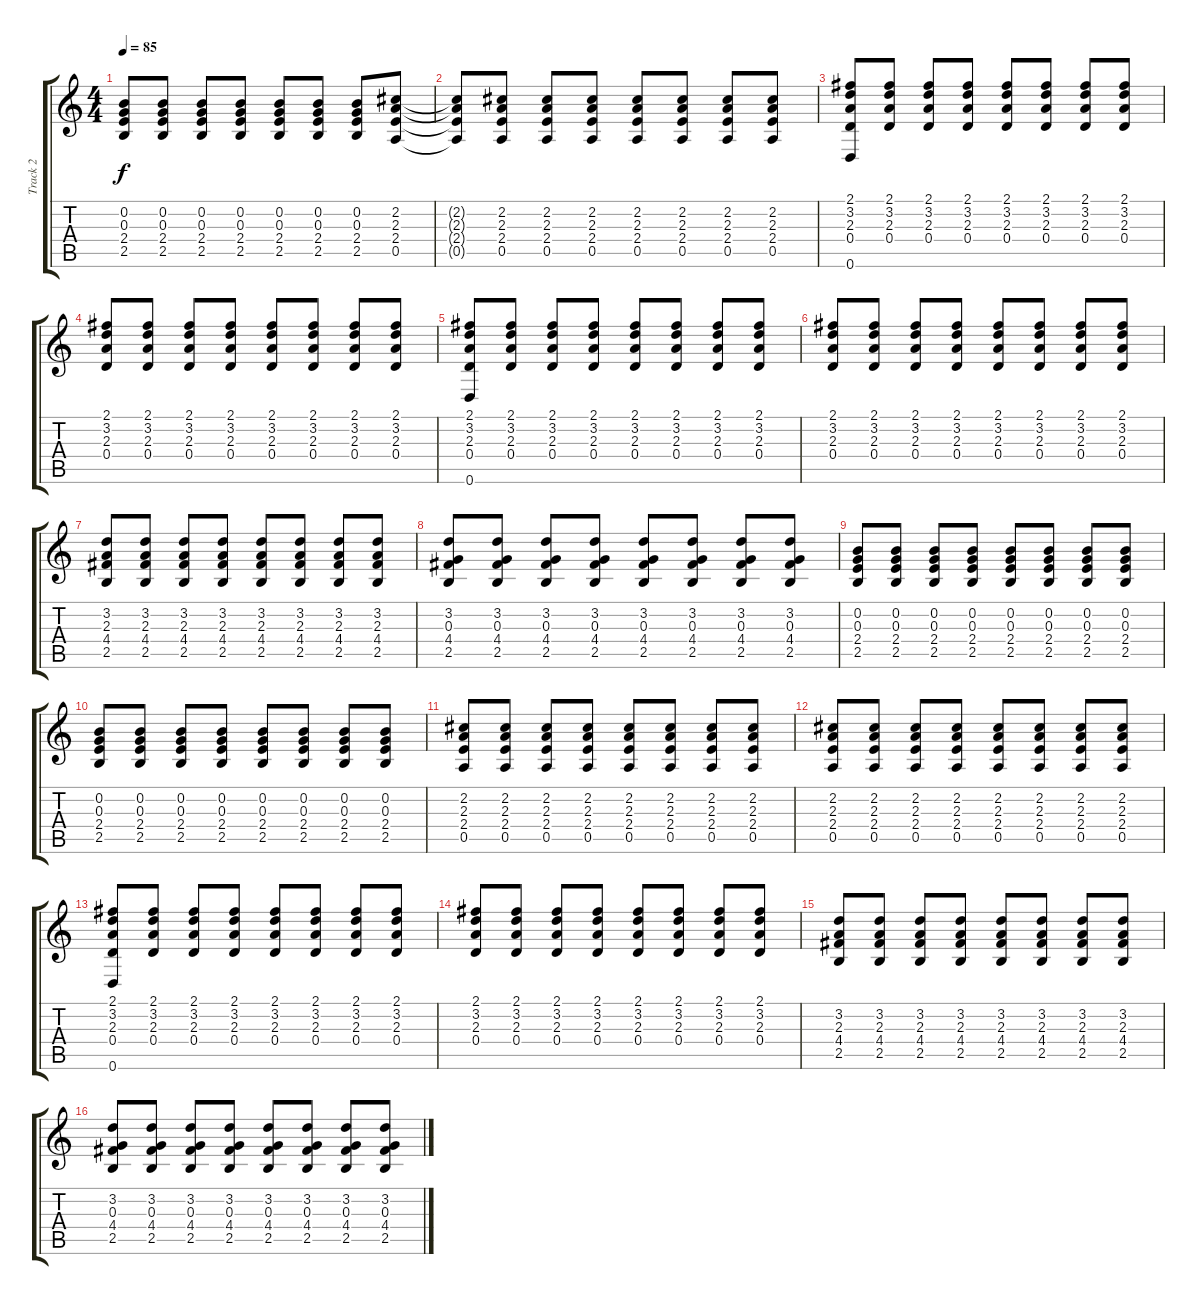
\track ("Track 2" "Track 2") {instrument acousticguitarsteel}
\staff {score tabs}
\tuning (E4 B3 G3 D3 A2 D2) {hide}
\ts (4 4)
\tempo 85
\clef g2
\ks c
(0.2 0.3 2.4 2.5).8{dy f} (0.2 0.3 2.4 2.5).8 (0.2 0.3 2.4 2.5).8 (0.2 0.3 2.4 2.5).8 (0.2 0.3 2.4 2.5).8 (0.2 0.3 2.4 2.5).8 (0.2 0.3 2.4 2.5).8 (2.2 2.3 2.4 0.5).8 |
(2.2{t} 2.3{t} 2.4{t} 0.5{t}).8 (2.2 2.3 2.4 0.5).8 (2.2 2.3 2.4 0.5).8 (2.2 2.3 2.4 0.5).8 (2.2 2.3 2.4 0.5).8 (2.2 2.3 2.4 0.5).8 (2.2 2.3 2.4 0.5).8 (2.2 2.3 2.4 0.5).8 |
(2.1 3.2 2.3 0.4 0.6).8 (2.1 3.2 2.3 0.4).8 (2.1 3.2 2.3 0.4).8 (2.1 3.2 2.3 0.4).8 (2.1 3.2 2.3 0.4).8 (2.1 3.2 2.3 0.4).8 (2.1 3.2 2.3 0.4).8 (2.1 3.2 2.3 0.4).8 |
(2.1 3.2 2.3 0.4).8 (2.1 3.2 2.3 0.4).8 (2.1 3.2 2.3 0.4).8 (2.1 3.2 2.3 0.4).8 (2.1 3.2 2.3 0.4).8 (2.1 3.2 2.3 0.4).8 (2.1 3.2 2.3 0.4).8 (2.1 3.2 2.3 0.4).8 |
(2.1 3.2 2.3 0.4 0.6).8 (2.1 3.2 2.3 0.4).8 (2.1 3.2 2.3 0.4).8 (2.1 3.2 2.3 0.4).8 (2.1 3.2 2.3 0.4).8 (2.1 3.2 2.3 0.4).8 (2.1 3.2 2.3 0.4).8 (2.1 3.2 2.3 0.4).8 |
(2.1 3.2 2.3 0.4).8 (2.1 3.2 2.3 0.4).8 (2.1 3.2 2.3 0.4).8 (2.1 3.2 2.3 0.4).8 (2.1 3.2 2.3 0.4).8 (2.1 3.2 2.3 0.4).8 (2.1 3.2 2.3 0.4).8 (2.1 3.2 2.3 0.4).8 |
(3.2 2.3 4.4 2.5).8 (3.2 2.3 4.4 2.5).8 (3.2 2.3 4.4 2.5).8 (3.2 2.3 4.4 2.5).8 (3.2 2.3 4.4 2.5).8 (3.2 2.3 4.4 2.5).8 (3.2 2.3 4.4 2.5).8 (3.2 2.3 4.4 2.5).8 |
(3.2 0.3 4.4 2.5).8 (3.2 0.3 4.4 2.5).8 (3.2 0.3 4.4 2.5).8 (3.2 0.3 4.4 2.5).8 (3.2 0.3 4.4 2.5).8 (3.2 0.3 4.4 2.5).8 (3.2 0.3 4.4 2.5).8 (3.2 0.3 4.4 2.5).8 |
(0.2 0.3 2.4 2.5).8 (0.2 0.3 2.4 2.5).8 (0.2 0.3 2.4 2.5).8 (0.2 0.3 2.4 2.5).8 (0.2 0.3 2.4 2.5).8 (0.2 0.3 2.4 2.5).8 (0.2 0.3 2.4 2.5).8 (0.2 0.3 2.4 2.5).8 |
(0.2 0.3 2.4 2.5).8 (0.2 0.3 2.4 2.5).8 (0.2 0.3 2.4 2.5).8 (0.2 0.3 2.4 2.5).8 (0.2 0.3 2.4 2.5).8 (0.2 0.3 2.4 2.5).8 (0.2 0.3 2.4 2.5).8 (0.2 0.3 2.4 2.5).8 |
(2.2 2.3 2.4 0.5).8 (2.2 2.3 2.4 0.5).8 (2.2 2.3 2.4 0.5).8 (2.2 2.3 2.4 0.5).8 (2.2 2.3 2.4 0.5).8 (2.2 2.3 2.4 0.5).8 (2.2 2.3 2.4 0.5).8 (2.2 2.3 2.4 0.5).8 |
(2.2 2.3 2.4 0.5).8 (2.2 2.3 2.4 0.5).8 (2.2 2.3 2.4 0.5).8 (2.2 2.3 2.4 0.5).8 (2.2 2.3 2.4 0.5).8 (2.2 2.3 2.4 0.5).8 (2.2 2.3 2.4 0.5).8 (2.2 2.3 2.4 0.5).8 |
(2.1 3.2 2.3 0.4 0.6).8 (2.1 3.2 2.3 0.4).8 (2.1 3.2 2.3 0.4).8 (2.1 3.2 2.3 0.4).8 (2.1 3.2 2.3 0.4).8 (2.1 3.2 2.3 0.4).8 (2.1 3.2 2.3 0.4).8 (2.1 3.2 2.3 0.4).8 |
(2.1 3.2 2.3 0.4).8 (2.1 3.2 2.3 0.4).8 (2.1 3.2 2.3 0.4).8 (2.1 3.2 2.3 0.4).8 (2.1 3.2 2.3 0.4).8 (2.1 3.2 2.3 0.4).8 (2.1 3.2 2.3 0.4).8 (2.1 3.2 2.3 0.4).8 |
(3.2 2.3 4.4 2.5).8 (3.2 2.3 4.4 2.5).8 (3.2 2.3 4.4 2.5).8 (3.2 2.3 4.4 2.5).8 (3.2 2.3 4.4 2.5).8 (3.2 2.3 4.4 2.5).8 (3.2 2.3 4.4 2.5).8 (3.2 2.3 4.4 2.5).8 |
(3.2 0.3 4.4 2.5).8 (3.2 0.3 4.4 2.5).8 (3.2 0.3 4.4 2.5).8 (3.2 0.3 4.4 2.5).8 (3.2 0.3 4.4 2.5).8 (3.2 0.3 4.4 2.5).8 (3.2 0.3 4.4 2.5).8 (3.2 0.3 4.4 2.5).8
